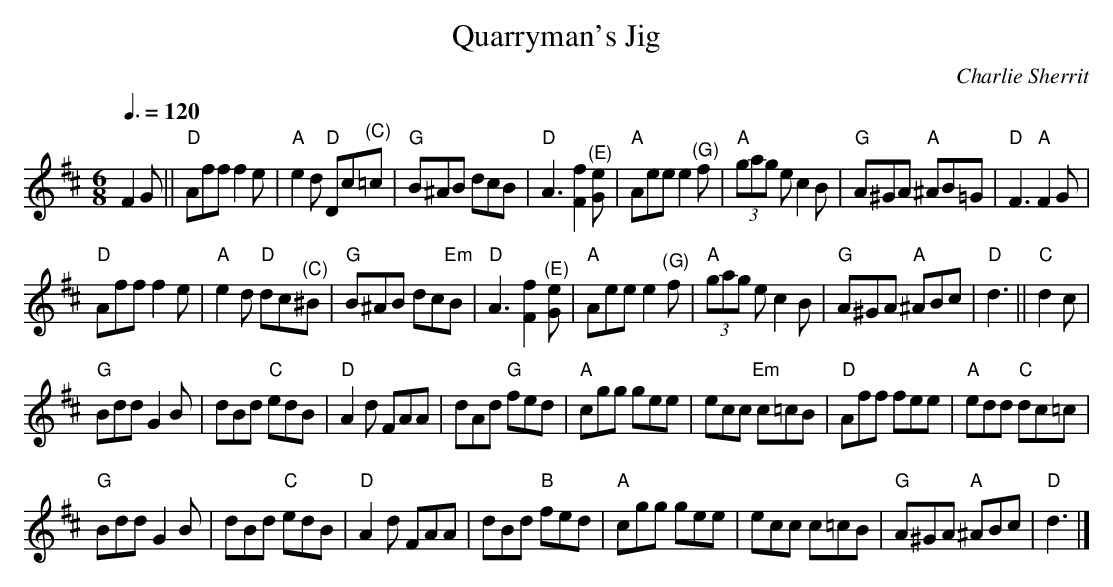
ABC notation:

X:1
T:Quarryman's Jig
C:Charlie Sherrit
M:6/8
L:1/8
Q:3/8=120
K:D
F2G||"D"Aff  f2e|"A"e2d "D"Dc"^(C)"=c|"G"B^AB dcB|"D"A3 [F2f2]"^(E)"[Ge]|\
"A"Aee e2"^(G)"f|"A"(3gag ec2B|"G"A^GA "A"^AB=G|"D"F3 "A"F2G|
"D"Aff f2e|"A"e2d "D"dc"^(C)"^B|"G"B^AB dc"Em"B|"D"A3 [F2f2]"^(E)"[Ge]|\
"A"Aee e2"^(G)"f|"A"(3gag e c2B|"G"A^GA "A"^ABc|"D"d3 ||"C"d2c|
"G"Bdd G2B|dBd "C"edB|"D"A2d FAA|dAd "G"fed|\
"A"cgg gee|ecc "Em"c=cB|"D"Aff fee|"A"edd "C"dc=c|
"G"Bdd G2B|dBd "C"edB|"D"A2d FAA|dBd "B"fed|\
"A"cgg gee|ecc c=cB|"G"A^GA "A"^ABc|"D"d3|]
